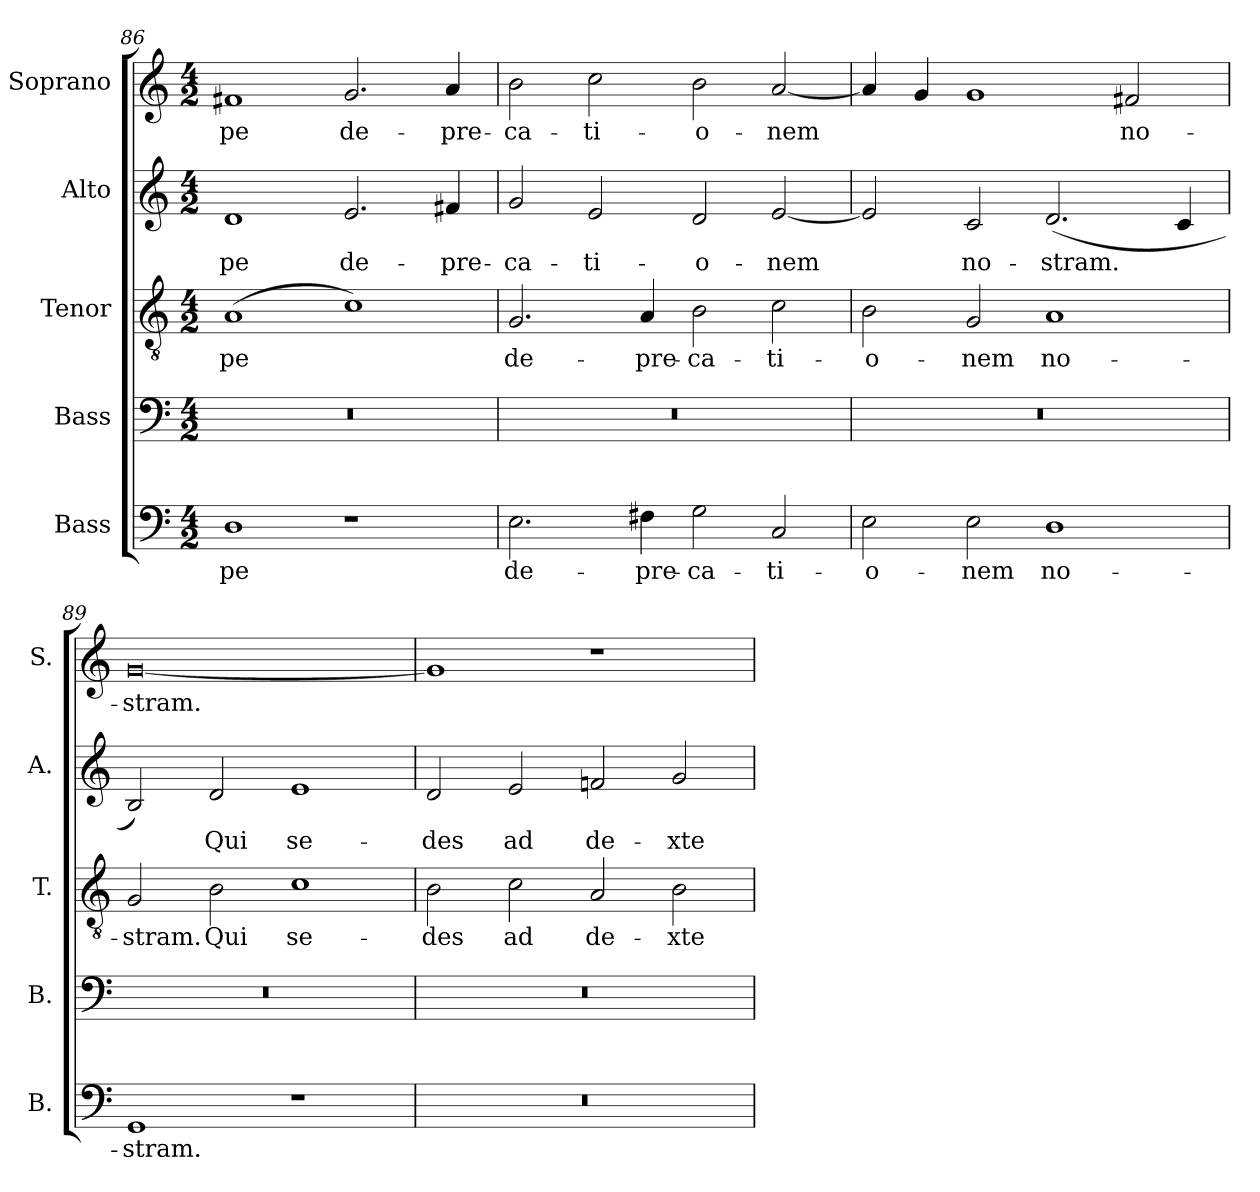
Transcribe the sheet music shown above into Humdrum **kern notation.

**kern	**text	**kern	**kern	**text	**kern	**text	**kern	**text
*part5	*part5	*part4	*part3	*part3	*part2	*part2	*part1	*part1
*staff5	*staff5	*staff4	*staff3	*staff3	*staff2	*staff2	*staff1	*staff1
*I"Bass	*	*I"Bass	*I"Tenor	*	*I"Alto	*	*I"Soprano	*
*I'B.	*	*I'B.	*I'T.	*	*I'A.	*	*I'S.	*
*clefF4	*	*clefF4	*clefGv2	*	*clefG2	*	*clefG2	*
*	*	*	*ITrd7c12	*	*	*	*	*
*k[]	*	*k[]	*k[]	*	*k[]	*	*k[]	*
*C:	*	*C:	*C:	*	*C:	*	*C:	*
*M4/2	*	*M4/2	*M4/2	*	*M4/2	*	*M4/2	*
=86	=86	=86	=86	=86	=86	=86	=86	=86
!	!LO:LY:b:color=#000000	!LO:N:vis=1	!	!	!	!	!	!
!	!	!	!	!LO:LY:b:color=#000000	!	!	!	!
!	!	!	!	!	!	!LO:LY:b:color=#000000	!	!
!	!	!	!	!	!	!	!	!LO:LY:b:color=#000000
1Di	-pe	0r	(1AAi	-pe	1di	-pe	1f#Xi	-pe
!	!	!	!	!	!	!LO:LY:b:color=#000000	!	!
!	!	!	!	!	!	!	!	!LO:LY:b:color=#000000
1r	.	.	1Ci)	.	2.ei/	de-	2.gi/	de-
!	!	!	!	!	!	!LO:LY:b:color=#000000	!	!
!	!	!	!	!	!	!	!	!LO:LY:b:color=#000000
.	.	.	.	.	4f#Xi/	-pre-	4ai/	-pre-
=87	=87	=87	=87	=87	=87	=87	=87	=87
!	!LO:LY:b:color=#000000	!LO:N:vis=1	!	!	!	!	!	!
!	!	!	!	!LO:LY:b:color=#000000	!	!	!	!
!	!	!	!	!	!	!LO:LY:b:color=#000000	!	!
!	!	!	!	!	!	!	!	!LO:LY:b:color=#000000
2.Ei\	de-	0r	2.GGi/	de-	2gi/	-ca-	2bi\	-ca-
!	!	!	!	!	!	!LO:LY:b:color=#000000	!	!
!	!	!	!	!	!	!	!	!LO:LY:b:color=#000000
.	.	.	.	.	2ei/	-ti-	2cci\	-ti-
!	!LO:LY:b:color=#000000	!	!	!	!	!	!	!
!	!	!	!	!LO:LY:b:color=#000000	!	!	!	!
4F#Xi\	-pre-	.	4AAi/	-pre-	.	.	.	.
!	!LO:LY:b:color=#000000	!	!	!	!	!	!	!
!	!	!	!	!LO:LY:b:color=#000000	!	!	!	!
!	!	!	!	!	!	!LO:LY:b:color=#000000	!	!
!	!	!	!	!	!	!	!	!LO:LY:b:color=#000000
2Gi\	-ca-	.	2BBi\	-ca-	2di/	-o-	2bi\	-o-
!	!LO:LY:b:color=#000000	!	!	!	!	!	!	!
!	!	!	!	!LO:LY:b:color=#000000	!	!	!	!
!	!	!	!	!	!	!LO:LY:b:color=#000000	!	!
!	!	!	!	!	!	!	!	!LO:LY:b:color=#000000
2Ci/	-ti-	.	2Ci\	-ti-	[2ei/	-nem	[2ai/	-nem
!!LO:LB:g=z
=88	=88	=88	=88	=88	=88	=88	=88	=88
!	!LO:LY:b:color=#000000	!LO:N:vis=1	!	!	!	!	!	!
!	!	!	!	!LO:LY:b:color=#000000	!	!	!	!
2Ei\	-o-	0r	2BBi\	-o-	2ei/]	.	4ai/]	.
.	.	.	.	.	.	.	4gi/	.
!	!LO:LY:b:color=#000000	!	!	!	!	!	!	!
!	!	!	!	!LO:LY:b:color=#000000	!	!	!	!
!	!	!	!	!	!	!LO:LY:b:color=#000000	!	!
2Ei\	-nem	.	2GGi/	-nem	2ci/	no-	1gi	.
!	!LO:LY:b:color=#000000	!	!	!	!	!	!	!
!	!	!	!	!LO:LY:b:color=#000000	!	!	!	!
!	!	!	!	!	!	!LO:LY:b:color=#000000	!	!
1Di	no-	.	1AAi	no-	(2.di/	-stram.	.	.
!	!	!	!	!	!	!	!	!LO:LY:b:color=#000000
.	.	.	.	.	.	.	2f#Xi/	no-
.	.	.	.	.	4ci/	.	.	.
=89	=89	=89	=89	=89	=89	=89	=89	=89
!	!LO:LY:b:color=#000000	!LO:N:vis=1	!	!	!	!	!	!
!	!	!	!	!LO:LY:b:color=#000000	!	!	!	!
!	!	!	!	!	!	!	!	!LO:LY:b:color=#000000
1GGi	-stram.	0r	2GGi/	-stram.	2Bi/)	.	[0gi	-stram.
!	!	!	!	!LO:LY:b:color=#000000	!	!	!	!
!	!	!	!	!	!	!LO:LY:b:color=#000000	!	!
.	.	.	2BBi\	Qui	2di/	Qui	.	.
!	!	!	!	!LO:LY:b:color=#000000	!	!	!	!
!	!	!	!	!	!	!LO:LY:b:color=#000000	!	!
1r	.	.	1Ci	se-	1ei	se-	.	.
=90	=90	=90	=90	=90	=90	=90	=90	=90
!LO:N:vis=1	!	!LO:N:vis=1	!	!	!	!	!	!
!	!	!	!	!LO:LY:b:color=#000000	!	!	!	!
!	!	!	!	!	!	!LO:LY:b:color=#000000	!	!
0r	.	0r	2BBi\	-des	2di/	-des	1gi]	.
!	!	!	!	!LO:LY:b:color=#000000	!	!	!	!
!	!	!	!	!	!	!LO:LY:b:color=#000000	!	!
.	.	.	2Ci\	ad	2ei/	ad	.	.
!	!	!	!	!LO:LY:b:color=#000000	!	!	!	!
!	!	!	!	!	!	!LO:LY:b:color=#000000	!	!
.	.	.	2AAi/	de-	2fni/	de-	1r	.
!	!	!	!	!LO:LY:b:color=#000000	!	!	!	!
!	!	!	!	!	!	!LO:LY:b:color=#000000	!	!
.	.	.	2BBi\	-xte-	2gi/	-xte-	.	.
=	=	=	=	=	=	=	=	=
*-	*-	*-	*-	*-	*-	*-	*-	*-
